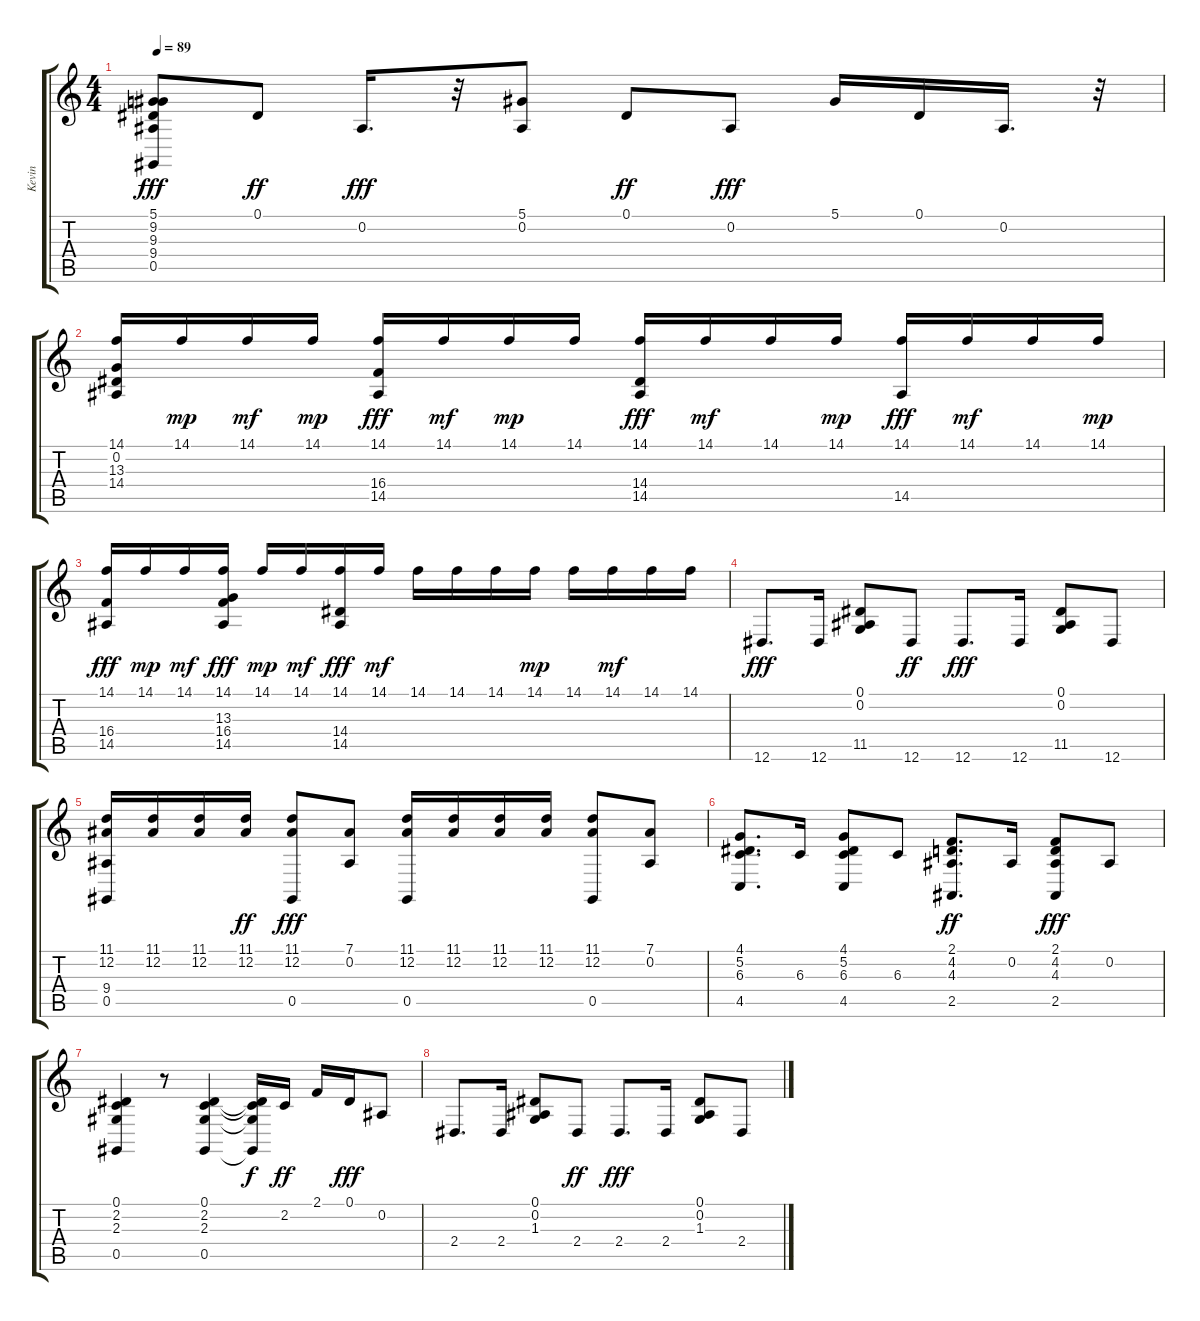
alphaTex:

\track ("Kevin" "Kevin") {instrument brightacousticpiano}
\staff {score tabs}
\tuning (Eb4 Bb3 Gb3 Db3 Ab2 Eb2) {hide}
\ts (4 4)
\tempo 89
\clef g2
\ks c
(5.1 9.2 9.3 9.4 0.5).8{dy fff} 0.1.8{dy ff} 0.2.16{d dy fff} r.32 (5.1 0.2).8 0.1.8{dy ff} 0.2.8{dy fff} 5.1.16 0.1.16 0.2.16{d} r.32 |
(14.1 0.2 13.3 14.4).16 14.1.16{dy mp} 14.1.16{dy mf} 14.1.16{dy mp} (14.1 16.4 14.5).16{dy fff} 14.1.16{dy mf} 14.1.16{dy mp} 14.1.16 (14.1 14.4 14.5).16{dy fff} 14.1.16{dy mf} 14.1.16 14.1.16{dy mp} (14.1 14.5).16{dy fff} 14.1.16{dy mf} 14.1.16 14.1.16{dy mp} |
(14.1 16.4 14.5).16{dy fff} 14.1.16{dy mp} 14.1.16{dy mf} (14.1 13.3 16.4 14.5).16{dy fff} 14.1.16{dy mp} 14.1.16{dy mf} (14.1 14.4 14.5).16{dy fff} 14.1.16{dy mf} 14.1.16 14.1.16 14.1.16 14.1.16{dy mp} 14.1.16 14.1.16{dy mf} 14.1.16 14.1.16 |
12.6.8{d dy fff} 12.6.16 (0.1 0.2 11.5).8 12.6.8{dy ff} 12.6.8{d dy fff} 12.6.16 (0.1 0.2 11.5).8 12.6.8 |
(11.1 12.2 9.4 0.5).16 (11.1 12.2).16 (11.1 12.2).16 (11.1 12.2).16{dy ff} (11.1 12.2 0.5).8{dy fff} (7.1 0.2).8 (11.1 12.2 0.5).16 (11.1 12.2).16 (11.1 12.2).16 (11.1 12.2).16 (11.1 12.2 0.5).8 (7.1 0.2).8 |
(4.1 5.2 6.3 4.5).8{d} 6.3.16 (4.1 5.2 6.3 4.5).8 6.3.8 (2.1 4.2 4.3 2.5).8{d dy ff} 0.2.16 (2.1 4.2 4.3 2.5).8{dy fff} 0.2.8 |
(0.1 2.2 2.3 0.5).4 r.8 (0.1 2.2 2.3 0.5).4 (0.1{t} 2.2{t} 2.3{t} 0.5{t}).16{dy f} 2.2.16{dy ff} 2.1.16 0.1.16{dy fff} 0.2.8 |
2.4.8{d} 2.4.16 (0.1 0.2 1.3).8 2.4.8{dy ff} 2.4.8{d dy fff} 2.4.16 (0.1 0.2 1.3).8 2.4.8
